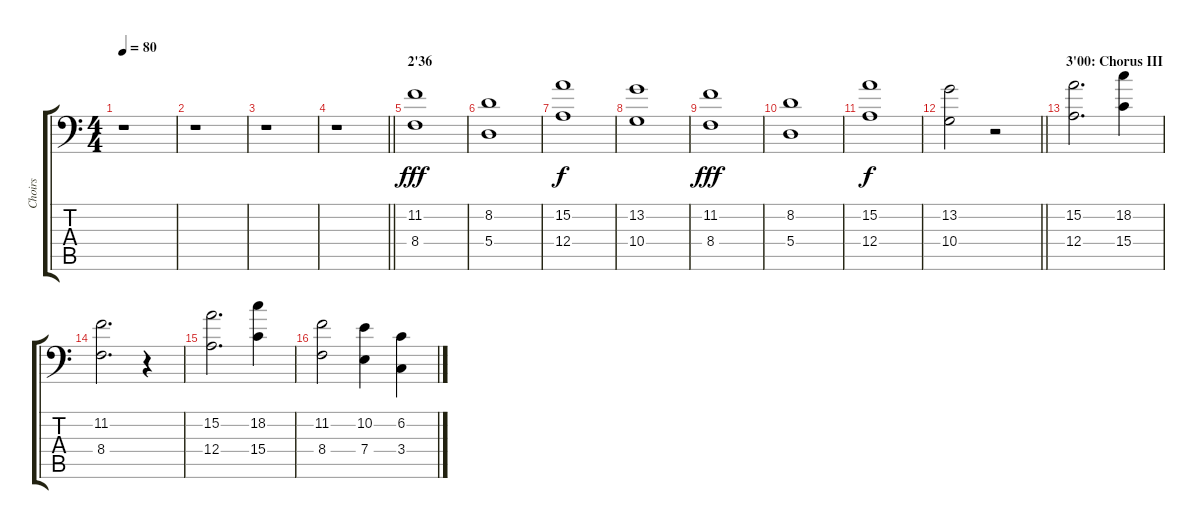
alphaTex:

\track ("Choirs" "Choirs") {instrument choiraahs}
\staff {score tabs}
\tuning (B3 Gb3 D3 A2 E2 A1) {hide}
\ts (4 4)
\tempo 80
\clef f4
\ks c
r.1{dy f} |
r.1 |
r.1 |
\barLineRight lightlight
r.1 |
\section ("" "2'36")
(11.2 8.4).1{dy fff} |
(8.2 5.4).1 |
(15.2 12.4).1{dy f} |
(13.2 10.4).1 |
(11.2 8.4).1{dy fff} |
(8.2 5.4).1 |
(15.2 12.4).1{dy f} |
\barLineRight lightlight
(13.2 10.4).2 r.2 |
\section ("" "3'00: Chorus III")
(15.2 12.4).2{d} (18.2 15.4).4 |
(11.2 8.4).2{d} r.4 |
(15.2 12.4).2{d} (18.2 15.4).4 |
(11.2 8.4).2 (10.2 7.4).4 (6.2 3.4).4
